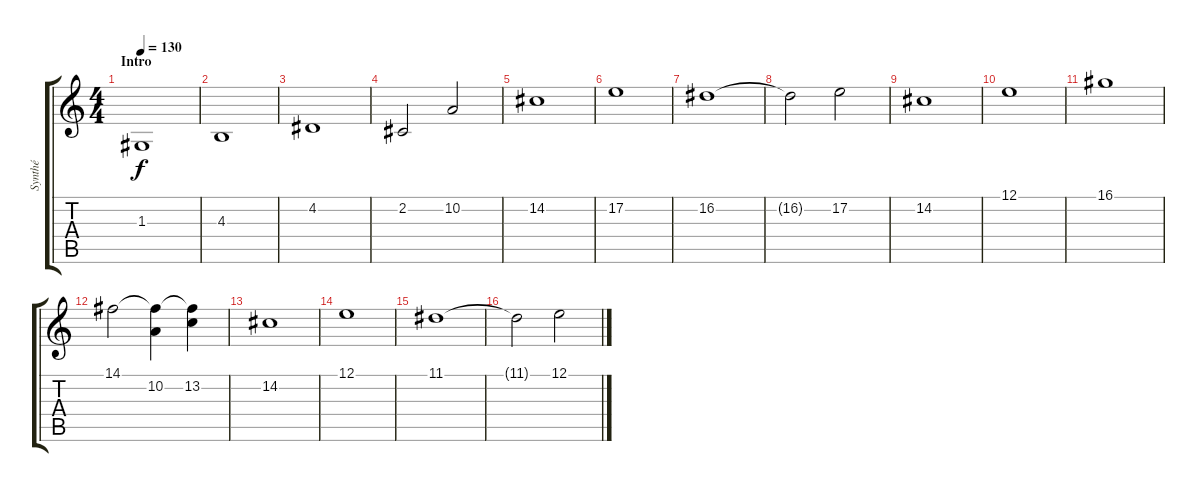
\track ("Synthé" "Synthé") {instrument stringensemble1}
\staff {score tabs}
\tuning (E4 B3 G3 D3 A2 E2) {hide}
\ts (4 4)
\section ("" "Intro")
\tempo 130
\clef g2
\ks c
1.3.1{dy f instrument stringensemble1} |
4.3.1 |
4.2.1 |
2.2.2 10.2.2 |
14.2.1 |
17.2.1 |
16.2.1 |
16.2{t}.2 17.2.2 |
14.2.1 |
12.1.1 |
16.1.1 |
14.1.2 (14.1{t} 10.2).4 (14.1{t} 13.2).4 |
14.2.1 |
12.1.1 |
11.1.1 |
11.1{t}.2 12.1.2
